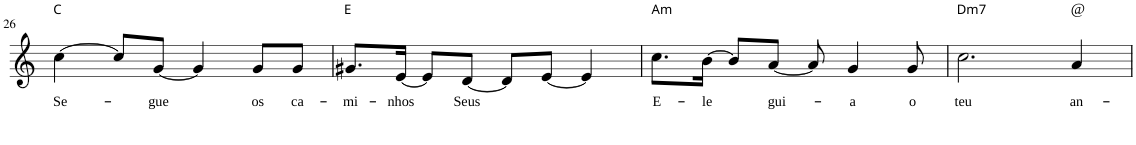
**kern	**text
*part1	*part1
*staff1	*staff1
*I"P1	*
!!LO:PB:g=z
*clefG2	*
*k[]	*
*M4/4	*
=26	=26
!LO:TX:a:t=C	!
!	!LO:LY:b
[4cc\	Se-
8cc/L]	.
!	!LO:LY:b
[8g/J	-gue
4g/]	.
!	!LO:LY:b
8g/L	os
!	!LO:LY:b
8g/J	ca-
=27	=27
!LO:TX:a:t=E	!
!	!LO:LY:b
8.g#X/L	-mi-
!	!LO:LY:b
[16e/Jk	-nhos
8e/L]	.
!	!LO:LY:b
[8d/J	Seus
8d/L]	.
[8e/J	.
4e/]	.
=28	=28
!LO:TX:a:t=Am	!
!	!LO:LY:b
8.cc\L	E-
!	!LO:LY:b
[16b\Jk	-le
8b/L]	.
!	!LO:LY:b
[8a/J	gui-
8a/]	.
!	!LO:LY:b
4g/	-a
!	!LO:LY:b
8g/	o
=29	=29
!LO:TX:a:t=Dm7	!
!	!LO:LY:b
2.cc\	teu
!LO:TX:a:t=@	!
!	!LO:LY:b
4a/	an-
=	=
*-	*-
